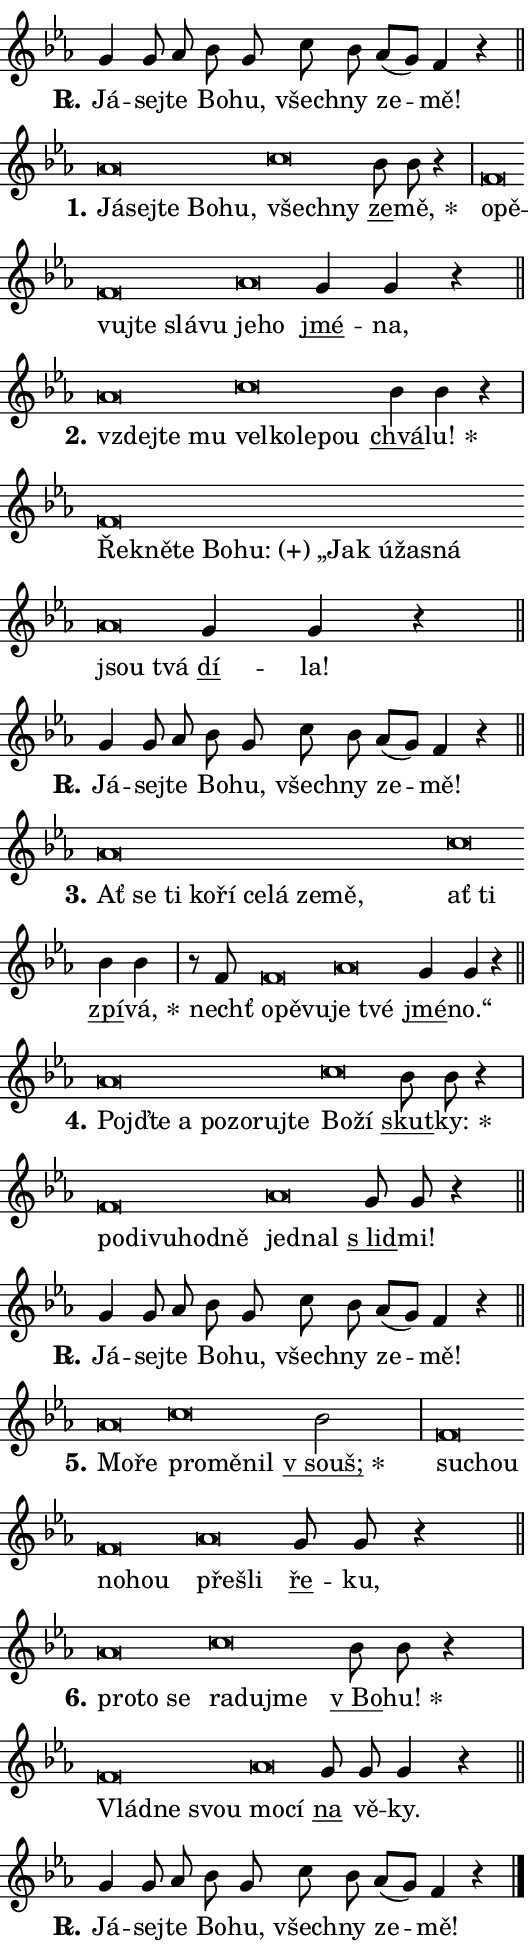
\version "2.24.0"
\header { tagline = "" }
\paper {
  indent = 0\cm
  top-margin = 0\cm
  right-margin = 0.13\cm % to fit lyric hyphens
  bottom-margin = 0\cm
  left-margin = 0\cm
  paper-width = 9\cm
  page-breaking = #ly:one-page-breaking
  system-system-spacing.basic-distance = #11
  score-system-spacing.basic-distance = #11
  ragged-last = ##f
}


%% Author: Thomas Morley
%% https://lists.gnu.org/archive/html/lilypond-user/2020-05/msg00002.html
#(define (line-position grob)
"Returns position of @var[grob} in current system:
   @code{'start}, if at first time-step
   @code{'end}, if at last time-step
   @code{'middle} otherwise
"
  (let* ((col (ly:item-get-column grob))
         (ln (ly:grob-object col 'left-neighbor))
         (rn (ly:grob-object col 'right-neighbor))
         (col-to-check-left (if (ly:grob? ln) ln col))
         (col-to-check-right (if (ly:grob? rn) rn col))
         (break-dir-left
           (and
             (ly:grob-property col-to-check-left 'non-musical #f)
             (ly:item-break-dir col-to-check-left)))
         (break-dir-right
           (and
             (ly:grob-property col-to-check-right 'non-musical #f)
             (ly:item-break-dir col-to-check-right))))
        (cond ((eqv? 1 break-dir-left) 'start)
              ((eqv? -1 break-dir-right) 'end)
              (else 'middle))))

#(define (tranparent-at-line-position vctor)
  (lambda (grob)
  "Relying on @code{line-position} select the relevant enry from @var{vctor}.
Used to determine transparency,"
    (case (line-position grob)
      ((end) (not (vector-ref vctor 0)))
      ((middle) (not (vector-ref vctor 1)))
      ((start) (not (vector-ref vctor 2))))))

noteHeadBreakVisibility =
#(define-music-function (break-visibility)(vector?)
"Makes @code{NoteHead}s transparent relying on @var{break-visibility}"
#{
  \override NoteHead.transparent =
    #(tranparent-at-line-position break-visibility)
#})

#(define delete-ledgers-for-transparent-note-heads
  (lambda (grob)
    "Reads whether a @code{NoteHead} is transparent.
If so this @code{NoteHead} is removed from @code{'note-heads} from
@var{grob}, which is supposed to be @code{LedgerLineSpanner}.
As a result ledgers are not printed for this @code{NoteHead}"
    (let* ((nhds-array (ly:grob-object grob 'note-heads))
           (nhds-list
             (if (ly:grob-array? nhds-array)
                 (ly:grob-array->list nhds-array)
                 '()))
           ;; Relies on the transparent-property being done before
           ;; Staff.LedgerLineSpanner.after-line-breaking is executed.
           ;; This is fragile ...
           (to-keep
             (remove
               (lambda (nhd)
                 (ly:grob-property nhd 'transparent #f))
               nhds-list)))
      ;; TODO find a better method to iterate over grob-arrays, similiar
      ;; to filter/remove etc for lists
      ;; For now rebuilt from scratch
      (set! (ly:grob-object grob 'note-heads)  '())
      (for-each
        (lambda (nhd)
          (ly:pointer-group-interface::add-grob grob 'note-heads nhd))
        to-keep))))

squashNotes = {
  \override NoteHead.X-extent = #'(-0.2 . 0.2)
  \override NoteHead.Y-extent = #'(-0.75 . 0)
  \override NoteHead.stencil =
    #(lambda (grob)
       (let ((pos (ly:grob-property grob 'staff-position)))
         (begin
           (if (< pos -7) (display "ERROR: Lower brevis then expected\n") (display ""))
           (if (<= pos -6) ly:text-interface::print ly:note-head::print))))
}
unSquashNotes = {
  \revert NoteHead.X-extent
  \revert NoteHead.Y-extent
  \revert NoteHead.stencil
}

hideNotes = \noteHeadBreakVisibility #begin-of-line-visible
unHideNotes = \noteHeadBreakVisibility #all-visible

% work-around for resetting accidentals
% https://lilypond.org/doc/v2.23/Documentation/notation/displaying-rhythms#unmetered-music
cadenzaMeasure = {
  \cadenzaOff
  \partial 1024 s1024
  \cadenzaOn
}

#(define-markup-command (accent layout props text) (markup?)
  "Underline accented syllable"
  (interpret-markup layout props
    #{\markup \override #'(offset . 4.3) \underline { #text }#}))

responsum = \markup \concat {
  "R" \hspace #-1.05 \path #0.1 #'((moveto 0 0.07) (lineto 0.9 0.8)) \hspace #0.05 "."
}

spaceSize = #0.6828661417322834 % exact space size for TeX Gyre Schola

\layout {
  \context {
    \Staff
    \remove "Time_signature_engraver"
    \override LedgerLineSpanner.after-line-breaking = #delete-ledgers-for-transparent-note-heads
  }
  \context {
    \Lyrics {
      \override LyricSpace.minimum-distance = \spaceSize
      \override LyricText.font-name = #"TeX Gyre Schola"
      \override LyricText.font-size = 1
      \override StanzaNumber.font-name = #"TeX Gyre Schola Bold"
      \override StanzaNumber.font-size = 1
    }
  }
  \context {
    \Score 
    \override NoteHead.text =
      #(lambda (grob) 
        (let ((pos (ly:grob-property grob 'staff-position)))
          #{\markup {
            \combine
              \halign #-0.55 \raise #(if (= pos -6) 0 0.5) \override #'(thickness . 2) \draw-line #'(3.2 . 0)
              \musicglyph "noteheads.sM1"
          }#}))
  }
}

% magnetic-lyrics.ily
%
%   written by
%     Jean Abou Samra <jean@abou-samra.fr>
%     Werner Lemberg <wl@gnu.org>
%
%   adapted by
%     Jiri Hon <jiri.hon@gmail.com>
%
% Version 2022-Apr-15

% https://www.mail-archive.com/lilypond-user@gnu.org/msg149350.html

#(define (Left_hyphen_pointer_engraver context)
   "Collect syllable-hyphen-syllable occurrences in lyrics and store
them in properties.  This engraver only looks to the left.  For
example, if the lyrics input is @code{foo -- bar}, it does the
following.

@itemize @bullet
@item
Set the @code{text} property of the @code{LyricHyphen} grob between
@q{foo} and @q{bar} to @code{foo}.

@item
Set the @code{left-hyphen} property of the @code{LyricText} grob with
text @q{foo} to the @code{LyricHyphen} grob between @q{foo} and
@q{bar}.
@end itemize

Use this auxiliary engraver in combination with the
@code{lyric-@/text::@/apply-@/magnetic-@/offset!} hook."
   (let ((hyphen #f)
         (text #f))
     (make-engraver
      (acknowledgers
       ((lyric-syllable-interface engraver grob source-engraver)
        (set! text grob)))
      (end-acknowledgers
       ((lyric-hyphen-interface engraver grob source-engraver)
        ;(when (not (grob::has-interface grob 'lyric-space-interface))
          (set! hyphen grob)));)
      ((stop-translation-timestep engraver)
       (when (and text hyphen)
         (ly:grob-set-object! text 'left-hyphen hyphen))
       (set! text #f)
       (set! hyphen #f)))))

#(define (lyric-text::apply-magnetic-offset! grob)
   "If the space between two syllables is less than the value in
property @code{LyricText@/.details@/.squash-threshold}, move the right
syllable to the left so that it gets concatenated with the left
syllable.

Use this function as a hook for
@code{LyricText@/.after-@/line-@/breaking} if the
@code{Left_@/hyphen_@/pointer_@/engraver} is active."
   (let ((hyphen (ly:grob-object grob 'left-hyphen #f)))
     (when hyphen
       (let ((left-text (ly:spanner-bound hyphen LEFT)))
         (when (grob::has-interface left-text 'lyric-syllable-interface)
           (let* ((common (ly:grob-common-refpoint grob left-text X))
                  (this-x-ext (ly:grob-extent grob common X))
                  (left-x-ext
                   (begin
                     ;; Trigger magnetism for left-text.
                     (ly:grob-property left-text 'after-line-breaking)
                     (ly:grob-extent left-text common X)))
                  ;; `delta` is the gap width between two syllables.
                  (delta (- (interval-start this-x-ext)
                            (interval-end left-x-ext)))
                  (details (ly:grob-property grob 'details))
                  (threshold (assoc-get 'squash-threshold details 0.2)))
             (when (< delta threshold)
               (let* (;; We have to manipulate the input text so that
                      ;; ligatures crossing syllable boundaries are not
                      ;; disabled.  For languages based on the Latin
                      ;; script this is essentially a beautification.
                      ;; However, for non-Western scripts it can be a
                      ;; necessity.
                      (lt (ly:grob-property left-text 'text))
                      (rt (ly:grob-property grob 'text))
                      (is-space (grob::has-interface hyphen 'lyric-space-interface))
                      (space (if is-space " " ""))
                      (extra-delta (if is-space spaceSize 0))
                      ;; Append new syllable.
                      (ltrt-space (if (and (string? lt) (string? rt))
                                (string-append lt space rt)
                                (make-concat-markup (list lt space rt))))
                      ;; Right-align `ltrt` to the right side.
                      (ltrt-space-markup (grob-interpret-markup
                               grob
                               (make-translate-markup
                                (cons (interval-length this-x-ext) 0)
                                (make-right-align-markup ltrt-space)))))
                 (begin
                   ;; Don't print `left-text`.
                   (ly:grob-set-property! left-text 'stencil #f)
                   ;; Set text and stencil (which holds all collected
                   ;; syllables so far) and shift it to the left.
                   (ly:grob-set-property! grob 'text ltrt-space)
                   (ly:grob-set-property! grob 'stencil ltrt-space-markup)
                   (ly:grob-translate-axis! grob (- (- delta extra-delta)) X))))))))))


#(define (lyric-hyphen::displace-bounds-first grob)
   ;; Make very sure this callback isn't triggered too early.
   (let ((left (ly:spanner-bound grob LEFT))
         (right (ly:spanner-bound grob RIGHT)))
     (ly:grob-property left 'after-line-breaking)
     (ly:grob-property right 'after-line-breaking)
     (ly:lyric-hyphen::print grob)))

squashThreshold = #0.4

\layout {
  \context {
    \Lyrics
    \consists #Left_hyphen_pointer_engraver
    \override LyricText.after-line-breaking =
      #lyric-text::apply-magnetic-offset!
    \override LyricHyphen.stencil = #lyric-hyphen::displace-bounds-first
    \override LyricText.details.squash-threshold = \squashThreshold
    \override LyricHyphen.minimum-distance = 0
    \override LyricHyphen.minimum-length = \squashThreshold
  }
}

squashText = \override LyricText.details.squash-threshold = 9999
unSquashText = \override LyricText.details.squash-threshold = \squashThreshold

leftText = \override LyricText.self-alignment-X = #LEFT
unLeftText = \revert LyricText.self-alignment-X

starOffset = #(lambda (grob) 
                (let ((x_offset (ly:self-alignment-interface::aligned-on-x-parent grob)))
                  (if (= x_offset 0) 0 (+ x_offset 1.2))))

star = #(define-music-function (syllable)(string?)
"Append star separator at the end of a syllable"
#{
  \once \override LyricText.X-offset = #starOffset
  \lyricmode { \markup {
    #syllable
    \override #'((font-name . "TeX Gyre Schola Bold")) \hspace #0.2 \lower #0.65 \larger "*"
  } }
#})

starAccent = #(define-music-function (syllable)(string?)
"Append star separator at the end of a syllable and make accent"
#{
  \once \override LyricText.X-offset = #starOffset
  \lyricmode { \markup {
    \accent #syllable
    \override #'((font-name . "TeX Gyre Schola Bold")) \hspace #0.2 \lower #0.65 \larger "*"
  } }
#})

breath = #(define-music-function (syllable)(string?)
"Append breathing indicator at the end of a syllable"
#{
  \lyricmode { \markup { #syllable "+" } }
#})

optionalBreath = #(define-music-function (syllable)(string?)
"Append optional breathing indicator at the end of a syllable"
#{
  \lyricmode { \markup { #syllable "(+)" } }
#})


\score {
    <<
        \new Voice = "melody" { \cadenzaOn \key es \major \relative { g'4 g8 as bes g \bar "" c bes \bar "" as[( g)] f4 r \cadenzaMeasure \bar "||" \break } }
        \new Lyrics \lyricsto "melody" { \lyricmode { \set stanza = \responsum
Já -- sej -- te Bo -- hu, všech -- ny ze -- mě! } }
    >>
    \layout {}
}

\score {
    <<
        \new Voice = "melody" { \cadenzaOn \key es \major \relative { \squashNotes as'\breve*1/16 \hideNotes \breve*1/16 \bar "" \breve*1/16 \bar "" \breve*1/16 \breve*1/16 \bar "" \unHideNotes \unSquashNotes \squashNotes c\breve*1/16 \hideNotes \breve*1/16 \bar "" \unHideNotes \unSquashNotes \bar "" bes8 bes r4 \cadenzaMeasure \bar "|" \squashNotes f\breve*1/16 \hideNotes \breve*1/16 \bar "" \breve*1/16 \bar "" \breve*1/16 \bar "" \breve*1/16 \breve*1/16 \bar "" \unHideNotes \unSquashNotes \squashNotes as\breve*1/16 \hideNotes \breve*1/16 \bar "" \unHideNotes \unSquashNotes \bar "" g4 g r \cadenzaMeasure \bar "||" \break } }
        \new Lyrics \lyricsto "melody" { \lyricmode { \set stanza = "1."
\leftText Já -- \squashText sej -- te Bo -- hu, \unSquashText všech -- \squashText ny \unLeftText \unSquashText \markup \accent ze -- \star mě, \leftText o -- \squashText pě -- vuj -- te slá -- vu \unSquashText je -- \squashText ho \unLeftText \unSquashText \markup \accent jmé -- na, } }
    >>
    \layout {}
}

\score {
    <<
        \new Voice = "melody" { \cadenzaOn \key es \major \relative { \squashNotes as'\breve*1/16 \hideNotes \breve*1/16 \breve*1/16 \bar "" \unHideNotes \unSquashNotes \squashNotes c\breve*1/16 \hideNotes \breve*1/16 \bar "" \breve*1/16 \breve*1/16 \bar "" \unHideNotes \unSquashNotes \bar "" bes4 bes r \cadenzaMeasure \bar "|" \squashNotes f\breve*1/16 \hideNotes \breve*1/16 \bar "" \breve*1/16 \bar "" \breve*1/16 \bar "" \breve*1/16 \bar "" \breve*1/16 \bar "" \breve*1/16 \bar "" \breve*1/16 \breve*1/16 \bar "" \unHideNotes \unSquashNotes \squashNotes as\breve*1/16 \hideNotes \breve*1/16 \bar "" \unHideNotes \unSquashNotes \bar "" g4 g r \cadenzaMeasure \bar "||" \break } }
        \new Lyrics \lyricsto "melody" { \lyricmode { \set stanza = "2."
\leftText vzdej -- \squashText te mu \unSquashText vel -- \squashText ko -- le -- pou \unLeftText \unSquashText \markup \accent chvá -- \star lu! \leftText Ře -- \squashText kně -- te Bo -- \optionalBreath hu: „Jak ú -- ža -- sná \unSquashText jsou \squashText tvá \unLeftText \unSquashText \markup \accent dí -- la! } }
    >>
    \layout {}
}

\score {
    <<
        \new Voice = "melody" { \cadenzaOn \key es \major \relative { g'4 g8 as bes g \bar "" c bes \bar "" as[( g)] f4 r \cadenzaMeasure \bar "||" \break } }
        \new Lyrics \lyricsto "melody" { \lyricmode { \set stanza = \responsum
Já -- sej -- te Bo -- hu, všech -- ny ze -- mě! } }
    >>
    \layout {}
}

\score {
    <<
        \new Voice = "melody" { \cadenzaOn \key es \major \relative { \squashNotes as'\breve*1/16 \hideNotes \breve*1/16 \bar "" \breve*1/16 \bar "" \breve*1/16 \bar "" \breve*1/16 \bar "" \breve*1/16 \bar "" \breve*1/16 \bar "" \breve*1/16 \breve*1/16 \bar "" \unHideNotes \unSquashNotes \squashNotes c\breve*1/16 \hideNotes \breve*1/16 \bar "" \unHideNotes \unSquashNotes \bar "" bes4 bes4 \cadenzaMeasure \bar "|" r8 f8 \squashNotes f\breve*1/16 \hideNotes \breve*1/16 \breve*1/16 \bar "" \unHideNotes \unSquashNotes \squashNotes as\breve*1/16 \hideNotes \breve*1/16 \bar "" \unHideNotes \unSquashNotes \bar "" g4 g r \cadenzaMeasure \bar "||" \break } }
        \new Lyrics \lyricsto "melody" { \lyricmode { \set stanza = "3."
\leftText Ať \squashText se ti ko -- ří ce -- lá ze -- mě, \unSquashText ať \squashText ti \unLeftText \unSquashText \markup \accent zpí -- \star vá, nechť \leftText o -- \squashText pě -- vu -- \unSquashText je \squashText tvé \unLeftText \unSquashText \markup \accent jmé -- no.“ } }
    >>
    \layout {}
}

\score {
    <<
        \new Voice = "melody" { \cadenzaOn \key es \major \relative { \squashNotes as'\breve*1/16 \hideNotes \breve*1/16 \bar "" \breve*1/16 \bar "" \breve*1/16 \bar "" \breve*1/16 \bar "" \breve*1/16 \breve*1/16 \bar "" \unHideNotes \unSquashNotes \squashNotes c\breve*1/16 \hideNotes \breve*1/16 \bar "" \unHideNotes \unSquashNotes \bar "" bes8 bes r4 \cadenzaMeasure \bar "|" \squashNotes f\breve*1/16 \hideNotes \breve*1/16 \bar "" \breve*1/16 \bar "" \breve*1/16 \breve*1/16 \bar "" \unHideNotes \unSquashNotes \squashNotes as\breve*1/16 \hideNotes \breve*1/16 \bar "" \unHideNotes \unSquashNotes \bar "" g8 g r4 \cadenzaMeasure \bar "||" \break } }
        \new Lyrics \lyricsto "melody" { \lyricmode { \set stanza = "4."
\leftText Pojď -- \squashText te a po -- zo -- ruj -- te \unSquashText Bo -- \squashText ží \unLeftText \unSquashText \markup \accent skut -- \star ky: \leftText po -- \squashText di -- vu -- hod -- ně \unSquashText jed -- \squashText nal \unLeftText \unSquashText \markup \accent "s lid" -- mi! } }
    >>
    \layout {}
}

\score {
    <<
        \new Voice = "melody" { \cadenzaOn \key es \major \relative { g'4 g8 as bes g \bar "" c bes \bar "" as[( g)] f4 r \cadenzaMeasure \bar "||" \break } }
        \new Lyrics \lyricsto "melody" { \lyricmode { \set stanza = \responsum
Já -- sej -- te Bo -- hu, všech -- ny ze -- mě! } }
    >>
    \layout {}
}

\score {
    <<
        \new Voice = "melody" { \cadenzaOn \key es \major \relative { \squashNotes as'\breve*1/16 \hideNotes \breve*1/16 \bar "" \unHideNotes \unSquashNotes \squashNotes c\breve*1/16 \hideNotes \breve*1/16 \breve*1/16 \bar "" \unHideNotes \unSquashNotes \bar "" bes2 \cadenzaMeasure \bar "|" \squashNotes f\breve*1/16 \hideNotes \breve*1/16 \bar "" \breve*1/16 \breve*1/16 \bar "" \unHideNotes \unSquashNotes \squashNotes as\breve*1/16 \hideNotes \breve*1/16 \bar "" \unHideNotes \unSquashNotes \bar "" g8 g r4 \cadenzaMeasure \bar "||" \break } }
        \new Lyrics \lyricsto "melody" { \lyricmode { \set stanza = "5."
\leftText Mo -- \squashText ře \unSquashText pro -- \squashText mě -- nil \unLeftText \unSquashText \starAccent "v souš;" \leftText su -- \squashText chou no -- hou \unSquashText pře -- \squashText šli \unLeftText \unSquashText \markup \accent ře -- ku, } }
    >>
    \layout {}
}

\score {
    <<
        \new Voice = "melody" { \cadenzaOn \key es \major \relative { \squashNotes as'\breve*1/16 \hideNotes \breve*1/16 \breve*1/16 \bar "" \unHideNotes \unSquashNotes \squashNotes c\breve*1/16 \hideNotes \breve*1/16 \breve*1/16 \bar "" \unHideNotes \unSquashNotes \bar "" bes8 bes r4 \cadenzaMeasure \bar "|" \squashNotes f\breve*1/16 \hideNotes \breve*1/16 \breve*1/16 \bar "" \unHideNotes \unSquashNotes \squashNotes as\breve*1/16 \hideNotes \breve*1/16 \bar "" \unHideNotes \unSquashNotes \bar "" g8 g g4 r \cadenzaMeasure \bar "||" \break } }
        \new Lyrics \lyricsto "melody" { \lyricmode { \set stanza = "6."
\leftText pro -- \squashText to se \unSquashText ra -- \squashText du -- jme \unLeftText \unSquashText \markup \accent "v Bo" -- \star hu! \leftText Vlád -- \squashText ne svou \unSquashText mo -- \squashText cí \unLeftText \unSquashText \markup \accent na vě -- ky. } }
    >>
    \layout {}
}

\score {
    <<
        \new Voice = "melody" { \cadenzaOn \key es \major \relative { g'4 g8 as bes g \bar "" c bes \bar "" as[( g)] f4 r \cadenzaMeasure \bar "||" \break } \bar "|." }
        \new Lyrics \lyricsto "melody" { \lyricmode { \set stanza = \responsum
Já -- sej -- te Bo -- hu, všech -- ny ze -- mě! } }
    >>
    \layout {}
}
